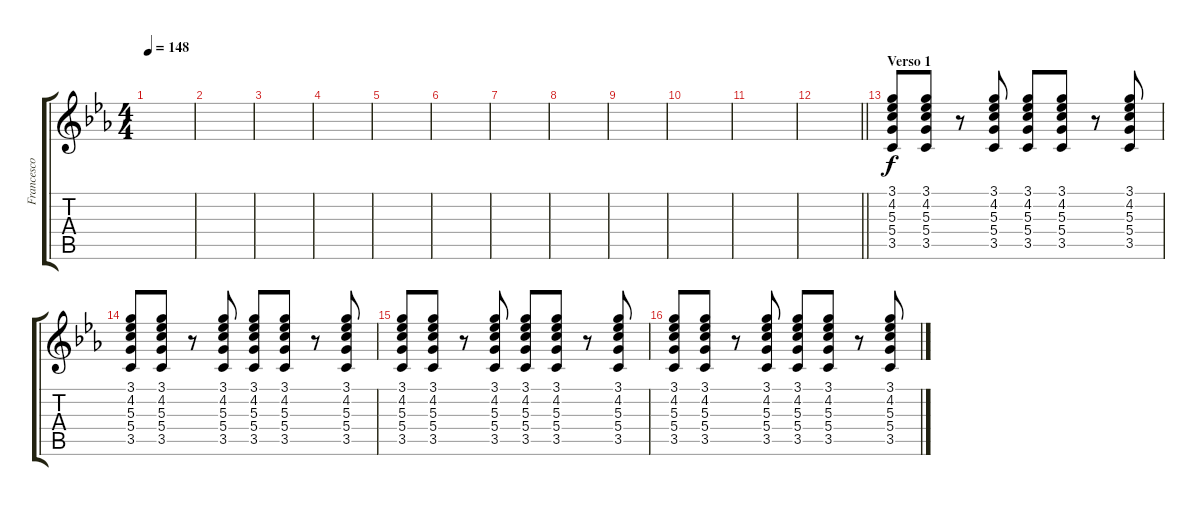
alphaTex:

\track ("Francesco Bianconi [Chitarra]" "Francesco ") {instrument acousticguitarsteel}
\staff {score tabs}
\tuning (E4 B3 G3 D3 A2 E2) {hide}
\ts (4 4)
\tempo 148
\clef g2
\ks cminor
|
|
|
|
|
|
|
|
|
|
|
\barLineRight lightlight
|
\section ("" "Verso 1")
(3.1 4.2 5.3 5.4 3.5).8 (3.1 4.2 5.3 5.4 3.5).8 r.8 (3.1 4.2 5.3 5.4 3.5).8 (3.1 4.2 5.3 5.4 3.5).8 (3.1 4.2 5.3 5.4 3.5).8 r.8 (3.1 4.2 5.3 5.4 3.5).8 |
(3.1 4.2 5.3 5.4 3.5).8 (3.1 4.2 5.3 5.4 3.5).8 r.8 (3.1 4.2 5.3 5.4 3.5).8 (3.1 4.2 5.3 5.4 3.5).8 (3.1 4.2 5.3 5.4 3.5).8 r.8 (3.1 4.2 5.3 5.4 3.5).8 |
(3.1 4.2 5.3 5.4 3.5).8 (3.1 4.2 5.3 5.4 3.5).8 r.8 (3.1 4.2 5.3 5.4 3.5).8 (3.1 4.2 5.3 5.4 3.5).8 (3.1 4.2 5.3 5.4 3.5).8 r.8 (3.1 4.2 5.3 5.4 3.5).8 |
(3.1 4.2 5.3 5.4 3.5).8 (3.1 4.2 5.3 5.4 3.5).8 r.8 (3.1 4.2 5.3 5.4 3.5).8 (3.1 4.2 5.3 5.4 3.5).8 (3.1 4.2 5.3 5.4 3.5).8 r.8 (3.1 4.2 5.3 5.4 3.5).8
